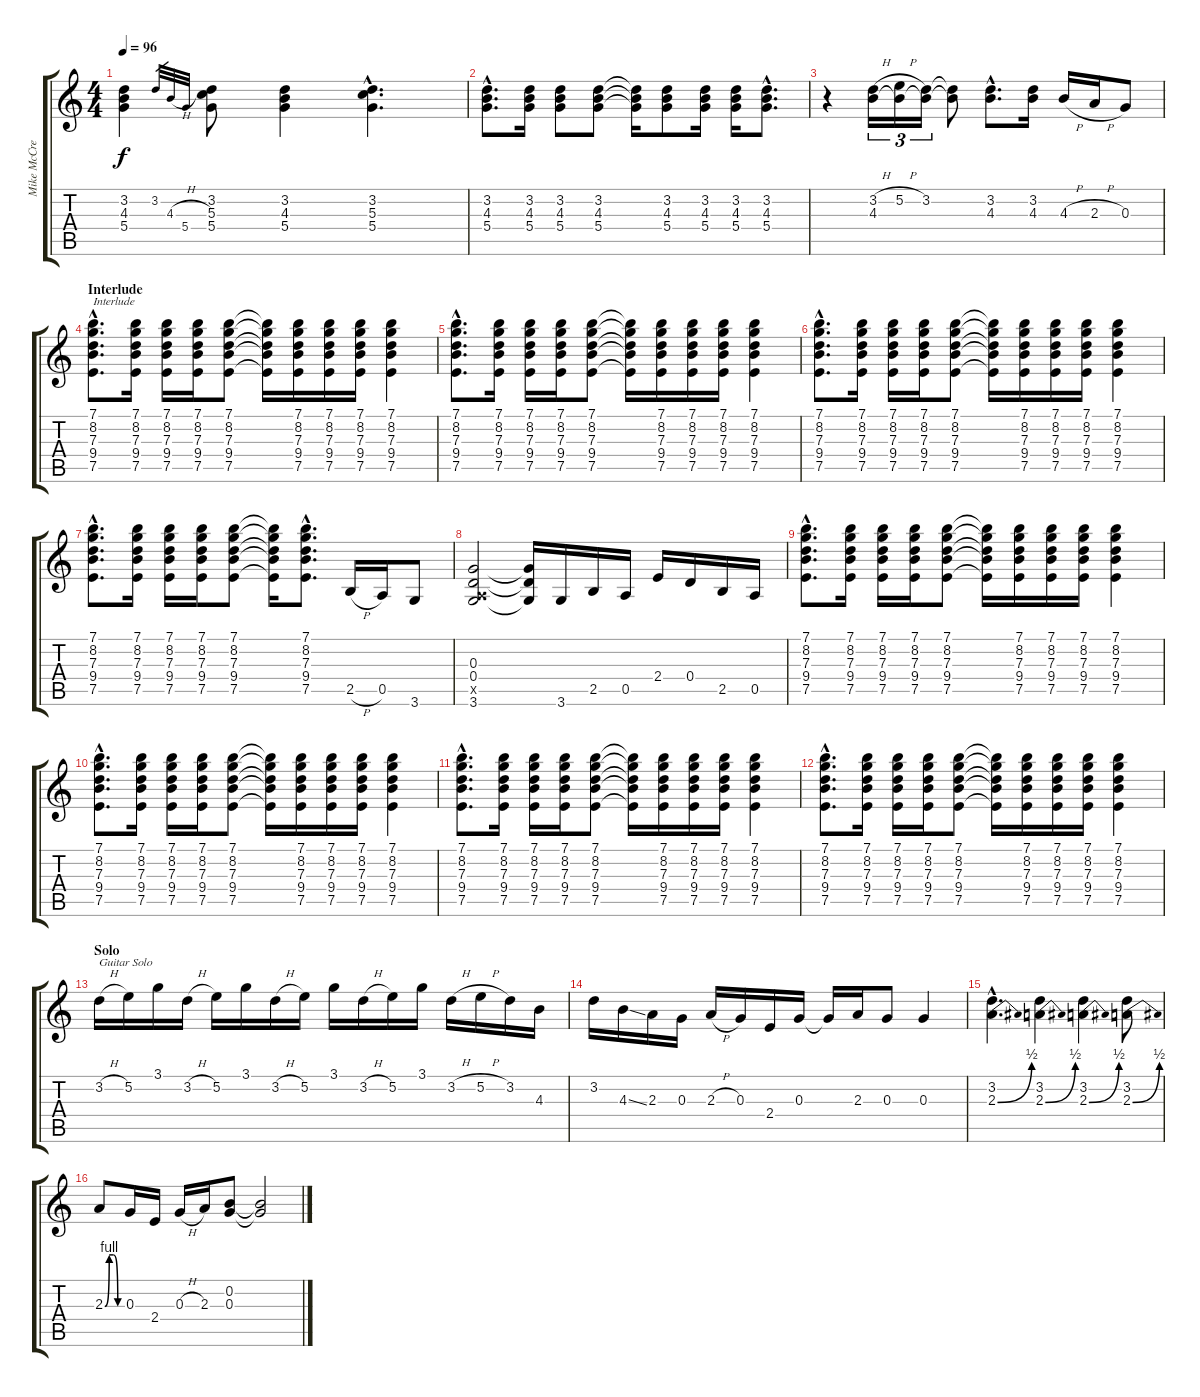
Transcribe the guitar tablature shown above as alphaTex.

\track ("Mike McCready" "Mike McCre") {instrument electricguitarclean}
\staff {score tabs}
\tuning (E4 B3 G3 D3 A2 E2) {hide}
\ts (4 4)
\tempo 96
\clef g2
\ks c
(3.2 4.3 5.4).4{dy f} 3.2.32{gr} 4.3{h}.32{gr} 5.4.32{gr} (3.2 5.3 5.4).8 (3.2 4.3 5.4).4 (3.2{hac} 5.3{hac} 5.4{hac}).4{d} |
(3.2{hac} 4.3{hac} 5.4{hac}).8{d} (3.2 4.3 5.4).16 (3.2 4.3 5.4).8 (3.2 4.3 5.4).8 (3.2{t} 4.3{t} 5.4{t}).16 (3.2 4.3 5.4).8 (3.2 4.3 5.4).16 (3.2 4.3 5.4).16 (3.2{hac} 4.3{hac} 5.4{hac}).8{d} |
r.4 (3.2{h} 4.3).16{tu (3 2)} (5.2{h} 4.3{t}).16{tu (3 2)} (3.2 4.3{t}).16{tu (3 2)} (3.2{t} 4.3{t}).8 (3.2{hac} 4.3{hac}).8{d} (3.2 4.3).16 4.3{h}.16 2.3{h}.16 0.3.8 |
\section ("" "Interlude")
(7.1{hac} 8.2{hac} 7.3{hac} 9.4{hac} 7.5{hac}).8{d txt "Interlude"} (7.1 8.2 7.3 9.4 7.5).16 (7.1 8.2 7.3 9.4 7.5).16 (7.1 8.2 7.3 9.4 7.5).16 (7.1 8.2 7.3 9.4 7.5).8 (7.1{t} 8.2{t} 7.3{t} 9.4{t} 7.5{t}).16 (7.1 8.2 7.3 9.4 7.5).16 (7.1 8.2 7.3 9.4 7.5).16 (7.1 8.2 7.3 9.4 7.5).16 (7.1 8.2 7.3 9.4 7.5).4 |
(7.1{hac} 8.2{hac} 7.3{hac} 9.4{hac} 7.5{hac}).8{d} (7.1 8.2 7.3 9.4 7.5).16 (7.1 8.2 7.3 9.4 7.5).16 (7.1 8.2 7.3 9.4 7.5).16 (7.1 8.2 7.3 9.4 7.5).8 (7.1{t} 8.2{t} 7.3{t} 9.4{t} 7.5{t}).16 (7.1 8.2 7.3 9.4 7.5).16 (7.1 8.2 7.3 9.4 7.5).16 (7.1 8.2 7.3 9.4 7.5).16 (7.1 8.2 7.3 9.4 7.5).4 |
(7.1{hac} 8.2{hac} 7.3{hac} 9.4{hac} 7.5{hac}).8{d} (7.1 8.2 7.3 9.4 7.5).16 (7.1 8.2 7.3 9.4 7.5).16 (7.1 8.2 7.3 9.4 7.5).16 (7.1 8.2 7.3 9.4 7.5).8 (7.1{t} 8.2{t} 7.3{t} 9.4{t} 7.5{t}).16 (7.1 8.2 7.3 9.4 7.5).16 (7.1 8.2 7.3 9.4 7.5).16 (7.1 8.2 7.3 9.4 7.5).16 (7.1 8.2 7.3 9.4 7.5).4 |
(7.1{hac} 8.2{hac} 7.3{hac} 9.4{hac} 7.5{hac}).8{d} (7.1 8.2 7.3 9.4 7.5).16 (7.1 8.2 7.3 9.4 7.5).16 (7.1 8.2 7.3 9.4 7.5).16 (7.1 8.2 7.3 9.4 7.5).8 (7.1{t} 8.2{t} 7.3{t} 9.4{t} 7.5{t}).16 (7.1{hac} 8.2{hac} 7.3{hac} 9.4{hac} 7.5{hac}).8{d} 2.5{h}.16 0.5.16 3.6.8 |
(0.3 0.4 0.5{x} 3.6).2 (0.3{t} 0.4{t} 3.6{t}).16 3.6.16 2.5.16 0.5.16 2.4.16 0.4.16 2.5.16 0.5.16 |
(7.1{hac} 8.2{hac} 7.3{hac} 9.4{hac} 7.5{hac}).8{d} (7.1 8.2 7.3 9.4 7.5).16 (7.1 8.2 7.3 9.4 7.5).16 (7.1 8.2 7.3 9.4 7.5).16 (7.1 8.2 7.3 9.4 7.5).8 (7.1{t} 8.2{t} 7.3{t} 9.4{t} 7.5{t}).16 (7.1 8.2 7.3 9.4 7.5).16 (7.1 8.2 7.3 9.4 7.5).16 (7.1 8.2 7.3 9.4 7.5).16 (7.1 8.2 7.3 9.4 7.5).4 |
(7.1{hac} 8.2{hac} 7.3{hac} 9.4{hac} 7.5{hac}).8{d} (7.1 8.2 7.3 9.4 7.5).16 (7.1 8.2 7.3 9.4 7.5).16 (7.1 8.2 7.3 9.4 7.5).16 (7.1 8.2 7.3 9.4 7.5).8 (7.1{t} 8.2{t} 7.3{t} 9.4{t} 7.5{t}).16 (7.1 8.2 7.3 9.4 7.5).16 (7.1 8.2 7.3 9.4 7.5).16 (7.1 8.2 7.3 9.4 7.5).16 (7.1 8.2 7.3 9.4 7.5).4 |
(7.1{hac} 8.2{hac} 7.3{hac} 9.4{hac} 7.5{hac}).8{d} (7.1 8.2 7.3 9.4 7.5).16 (7.1 8.2 7.3 9.4 7.5).16 (7.1 8.2 7.3 9.4 7.5).16 (7.1 8.2 7.3 9.4 7.5).8 (7.1{t} 8.2{t} 7.3{t} 9.4{t} 7.5{t}).16 (7.1 8.2 7.3 9.4 7.5).16 (7.1 8.2 7.3 9.4 7.5).16 (7.1 8.2 7.3 9.4 7.5).16 (7.1 8.2 7.3 9.4 7.5).4 |
(7.1{hac} 8.2{hac} 7.3{hac} 9.4{hac} 7.5{hac}).8{d} (7.1 8.2 7.3 9.4 7.5).16 (7.1 8.2 7.3 9.4 7.5).16 (7.1 8.2 7.3 9.4 7.5).16 (7.1 8.2 7.3 9.4 7.5).8 (7.1{t} 8.2{t} 7.3{t} 9.4{t} 7.5{t}).16 (7.1 8.2 7.3 9.4 7.5).16 (7.1 8.2 7.3 9.4 7.5).16 (7.1 8.2 7.3 9.4 7.5).16 (7.1 8.2 7.3 9.4 7.5).4 |
\section ("" "Solo")
3.2{h}.16{txt "Guitar Solo" instrument distortionguitar} 5.2.16{instrument distortionguitar} 3.1.16{instrument distortionguitar} 3.2{h}.16{instrument distortionguitar} 5.2.16{instrument distortionguitar} 3.1.16{instrument distortionguitar} 3.2{h}.16{instrument distortionguitar} 5.2.16{instrument distortionguitar} 3.1.16{instrument distortionguitar} 3.2{h}.16{instrument distortionguitar} 5.2.16{instrument distortionguitar} 3.1.16{instrument distortionguitar} 3.2{h}.16{instrument distortionguitar} 5.2{h}.16{instrument distortionguitar} 3.2.16{instrument distortionguitar} 4.3.16{instrument distortionguitar} |
3.2.16{instrument distortionguitar} 4.3{ss}.16{instrument distortionguitar} 2.3.16{instrument distortionguitar} 0.3.16{instrument distortionguitar} 2.3{h}.16{instrument distortionguitar} 0.3.16{instrument distortionguitar} 2.4.16{instrument distortionguitar} 0.3.16{instrument distortionguitar} 0.3{t}.16{instrument distortionguitar} 2.3.16{instrument distortionguitar} 0.3.8{instrument distortionguitar} 0.3.4{instrument distortionguitar} |
(3.2{hac} 2.3{be (bend 0 0 60 2) hac}).4{d instrument distortionguitar} (3.2 2.3{be (bend 0 0 60 2)}).4{instrument distortionguitar} (3.2 2.3{be (bend 0 0 60 2)}).4{instrument distortionguitar} (3.2 2.3{be (bend 0 0 60 2)}).8{instrument distortionguitar} |
2.3{be (custom 0 0 15 4 30 4 45 0 60 0)}.8{instrument distortionguitar} 0.3.16{instrument distortionguitar} 2.4.16{instrument distortionguitar} 0.3{h}.16{instrument distortionguitar} 2.3.16{instrument distortionguitar} (0.2 0.3).8{instrument distortionguitar} (0.2{t} 0.3{t}).2{instrument distortionguitar}
